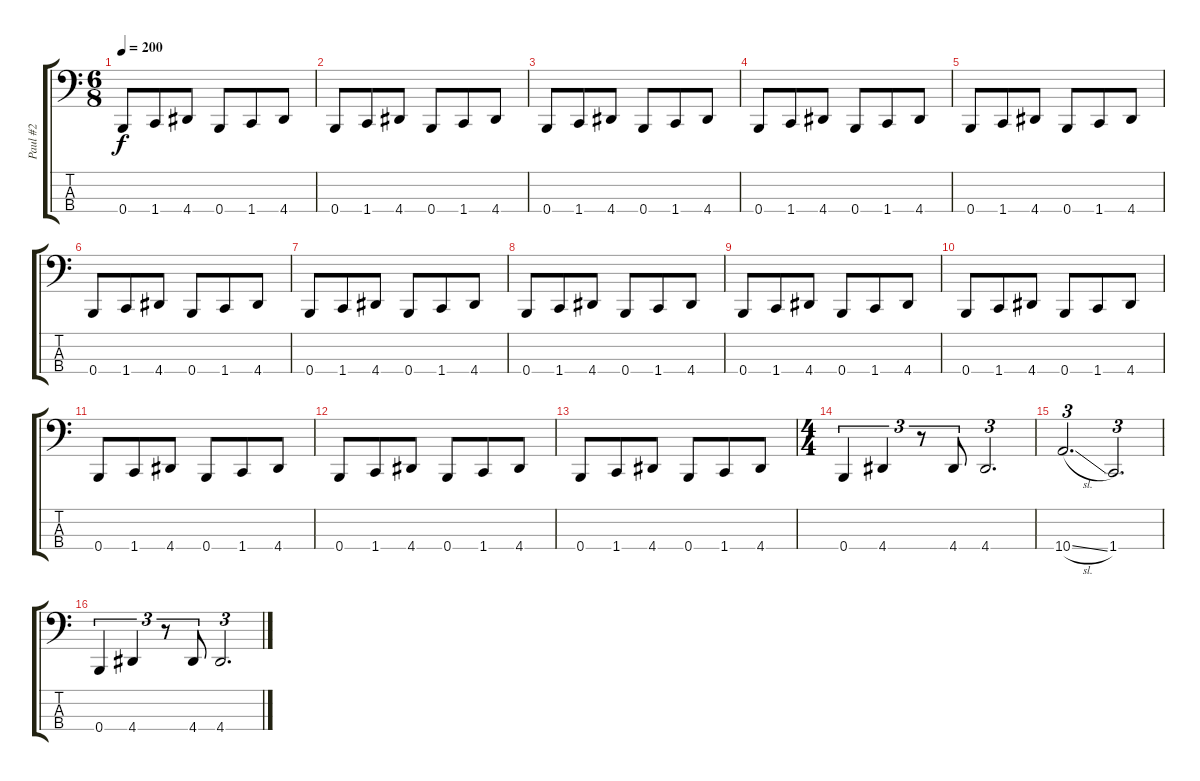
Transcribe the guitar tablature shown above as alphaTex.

\track ("Paul #2" "Paul #2") {instrument electricbasspick}
\staff {score tabs}
\tuning (E2 B1 Gb1 B0) {hide}
\ts (6 8)
\tempo 200
\clef f4
\ks c
0.4.8{dy f} 1.4.8 4.4.8 0.4.8 1.4.8 4.4.8 |
0.4.8 1.4.8 4.4.8 0.4.8 1.4.8 4.4.8 |
0.4.8 1.4.8 4.4.8 0.4.8 1.4.8 4.4.8 |
0.4.8 1.4.8 4.4.8 0.4.8 1.4.8 4.4.8 |
0.4.8 1.4.8 4.4.8 0.4.8 1.4.8 4.4.8 |
0.4.8 1.4.8 4.4.8 0.4.8 1.4.8 4.4.8 |
0.4.8 1.4.8 4.4.8 0.4.8 1.4.8 4.4.8 |
0.4.8 1.4.8 4.4.8 0.4.8 1.4.8 4.4.8 |
0.4.8 1.4.8 4.4.8 0.4.8 1.4.8 4.4.8 |
0.4.8 1.4.8 4.4.8 0.4.8 1.4.8 4.4.8 |
0.4.8 1.4.8 4.4.8 0.4.8 1.4.8 4.4.8 |
0.4.8 1.4.8 4.4.8 0.4.8 1.4.8 4.4.8 |
0.4.8 1.4.8 4.4.8 0.4.8 1.4.8 4.4.8 |
\ts (4 4)
0.4.4{tu (3 2)} 4.4.4{tu (3 2)} r.8{tu (3 2)} 4.4.8{tu (3 2)} 4.4.2{d tu (3 2)} |
10.4{sl}.2{d tu (3 2)} 1.4.2{d tu (3 2)} |
0.4.4{tu (3 2)} 4.4.4{tu (3 2)} r.8{tu (3 2)} 4.4.8{tu (3 2)} 4.4.2{d tu (3 2)}
